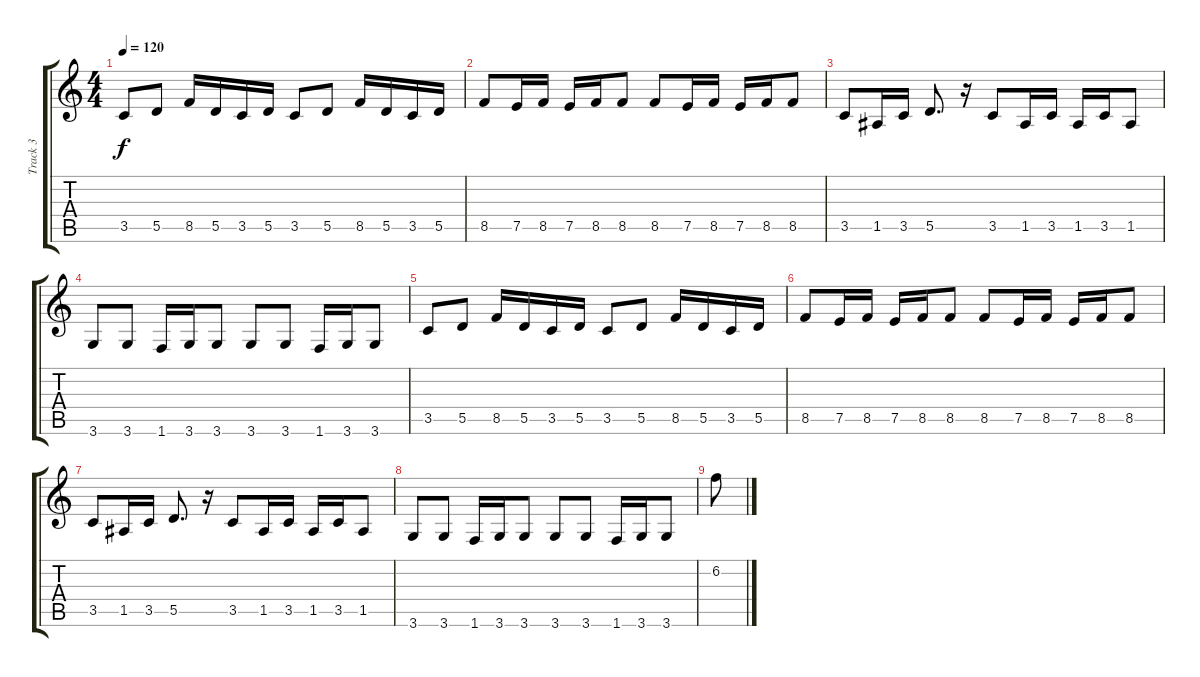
\track ("Track 3" "Track 3") {instrument electricbassfinger}
\staff {score tabs}
\tuning (E4 B3 G3 D3 A2 E2) {hide}
\ts (4 4)
\tempo 120
\clef g2
\ks c
3.5.8{dy f} 5.5.8 8.5.16 5.5.16 3.5.16 5.5.16 3.5.8 5.5.8 8.5.16 5.5.16 3.5.16 5.5.16 |
8.5.8 7.5.16 8.5.16 7.5.16 8.5.16 8.5.8 8.5.8 7.5.16 8.5.16 7.5.16 8.5.16 8.5.8 |
3.5.8 1.5.16 3.5.16 5.5.8{d} r.16 3.5.8 1.5.16 3.5.16 1.5.16 3.5.16 1.5.8 |
3.6.8 3.6.8 1.6.16 3.6.16 3.6.8 3.6.8 3.6.8 1.6.16 3.6.16 3.6.8 |
3.5.8 5.5.8 8.5.16 5.5.16 3.5.16 5.5.16 3.5.8 5.5.8 8.5.16 5.5.16 3.5.16 5.5.16 |
8.5.8 7.5.16 8.5.16 7.5.16 8.5.16 8.5.8 8.5.8 7.5.16 8.5.16 7.5.16 8.5.16 8.5.8 |
3.5.8 1.5.16 3.5.16 5.5.8{d} r.16 3.5.8 1.5.16 3.5.16 1.5.16 3.5.16 1.5.8 |
3.6.8 3.6.8 1.6.16 3.6.16 3.6.8 3.6.8 3.6.8 1.6.16 3.6.16 3.6.8 |
6.2.8
